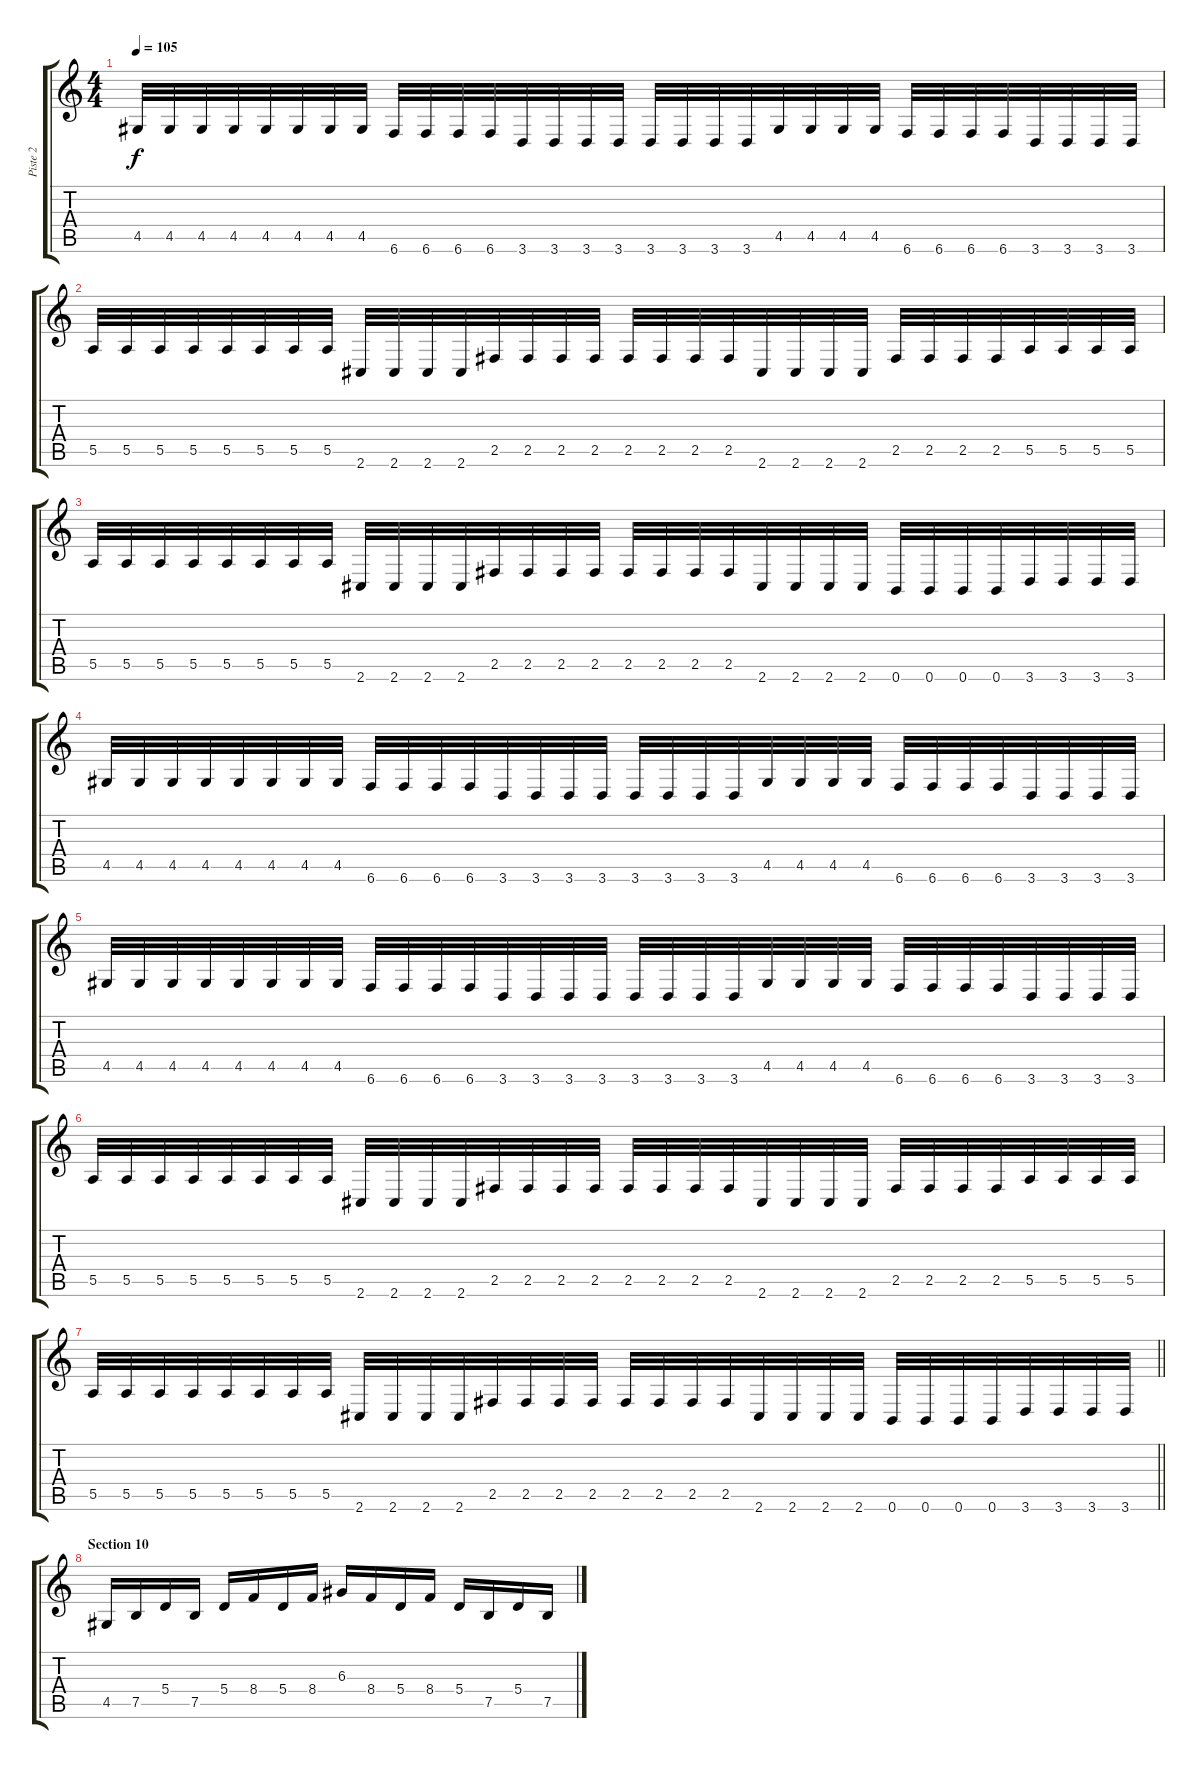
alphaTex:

\track ("Piste 2" "Piste 2") {instrument distortionguitar}
\staff {score tabs}
\tuning (B3 Gb3 D3 A2 E2 B1) {hide}
\ts (4 4)
\tempo 105
\clef g2
\ks c
4.5.32{dy f} 4.5.32 4.5.32 4.5.32 4.5.32 4.5.32 4.5.32 4.5.32 6.6.32 6.6.32 6.6.32 6.6.32 3.6.32 3.6.32 3.6.32 3.6.32 3.6.32 3.6.32 3.6.32 3.6.32 4.5.32 4.5.32 4.5.32 4.5.32 6.6.32 6.6.32 6.6.32 6.6.32 3.6.32 3.6.32 3.6.32 3.6.32 |
5.5.32 5.5.32 5.5.32 5.5.32 5.5.32 5.5.32 5.5.32 5.5.32 2.6.32 2.6.32 2.6.32 2.6.32 2.5.32 2.5.32 2.5.32 2.5.32 2.5.32 2.5.32 2.5.32 2.5.32 2.6.32 2.6.32 2.6.32 2.6.32 2.5.32 2.5.32 2.5.32 2.5.32 5.5.32 5.5.32 5.5.32 5.5.32 |
5.5.32 5.5.32 5.5.32 5.5.32 5.5.32 5.5.32 5.5.32 5.5.32 2.6.32 2.6.32 2.6.32 2.6.32 2.5.32 2.5.32 2.5.32 2.5.32 2.5.32 2.5.32 2.5.32 2.5.32 2.6.32 2.6.32 2.6.32 2.6.32 0.6.32 0.6.32 0.6.32 0.6.32 3.6.32 3.6.32 3.6.32 3.6.32 |
4.5.32 4.5.32 4.5.32 4.5.32 4.5.32 4.5.32 4.5.32 4.5.32 6.6.32 6.6.32 6.6.32 6.6.32 3.6.32 3.6.32 3.6.32 3.6.32 3.6.32 3.6.32 3.6.32 3.6.32 4.5.32 4.5.32 4.5.32 4.5.32 6.6.32 6.6.32 6.6.32 6.6.32 3.6.32 3.6.32 3.6.32 3.6.32 |
4.5.32 4.5.32 4.5.32 4.5.32 4.5.32 4.5.32 4.5.32 4.5.32 6.6.32 6.6.32 6.6.32 6.6.32 3.6.32 3.6.32 3.6.32 3.6.32 3.6.32 3.6.32 3.6.32 3.6.32 4.5.32 4.5.32 4.5.32 4.5.32 6.6.32 6.6.32 6.6.32 6.6.32 3.6.32 3.6.32 3.6.32 3.6.32 |
5.5.32 5.5.32 5.5.32 5.5.32 5.5.32 5.5.32 5.5.32 5.5.32 2.6.32 2.6.32 2.6.32 2.6.32 2.5.32 2.5.32 2.5.32 2.5.32 2.5.32 2.5.32 2.5.32 2.5.32 2.6.32 2.6.32 2.6.32 2.6.32 2.5.32 2.5.32 2.5.32 2.5.32 5.5.32 5.5.32 5.5.32 5.5.32 |
\barLineRight lightlight
5.5.32 5.5.32 5.5.32 5.5.32 5.5.32 5.5.32 5.5.32 5.5.32 2.6.32 2.6.32 2.6.32 2.6.32 2.5.32 2.5.32 2.5.32 2.5.32 2.5.32 2.5.32 2.5.32 2.5.32 2.6.32 2.6.32 2.6.32 2.6.32 0.6.32 0.6.32 0.6.32 0.6.32 3.6.32 3.6.32 3.6.32 3.6.32 |
\section ("" "Section 10")
4.5.16 7.5.16 5.4.16 7.5.16 5.4.16 8.4.16 5.4.16 8.4.16 6.3.16 8.4.16 5.4.16 8.4.16 5.4.16 7.5.16 5.4.16 7.5.16
